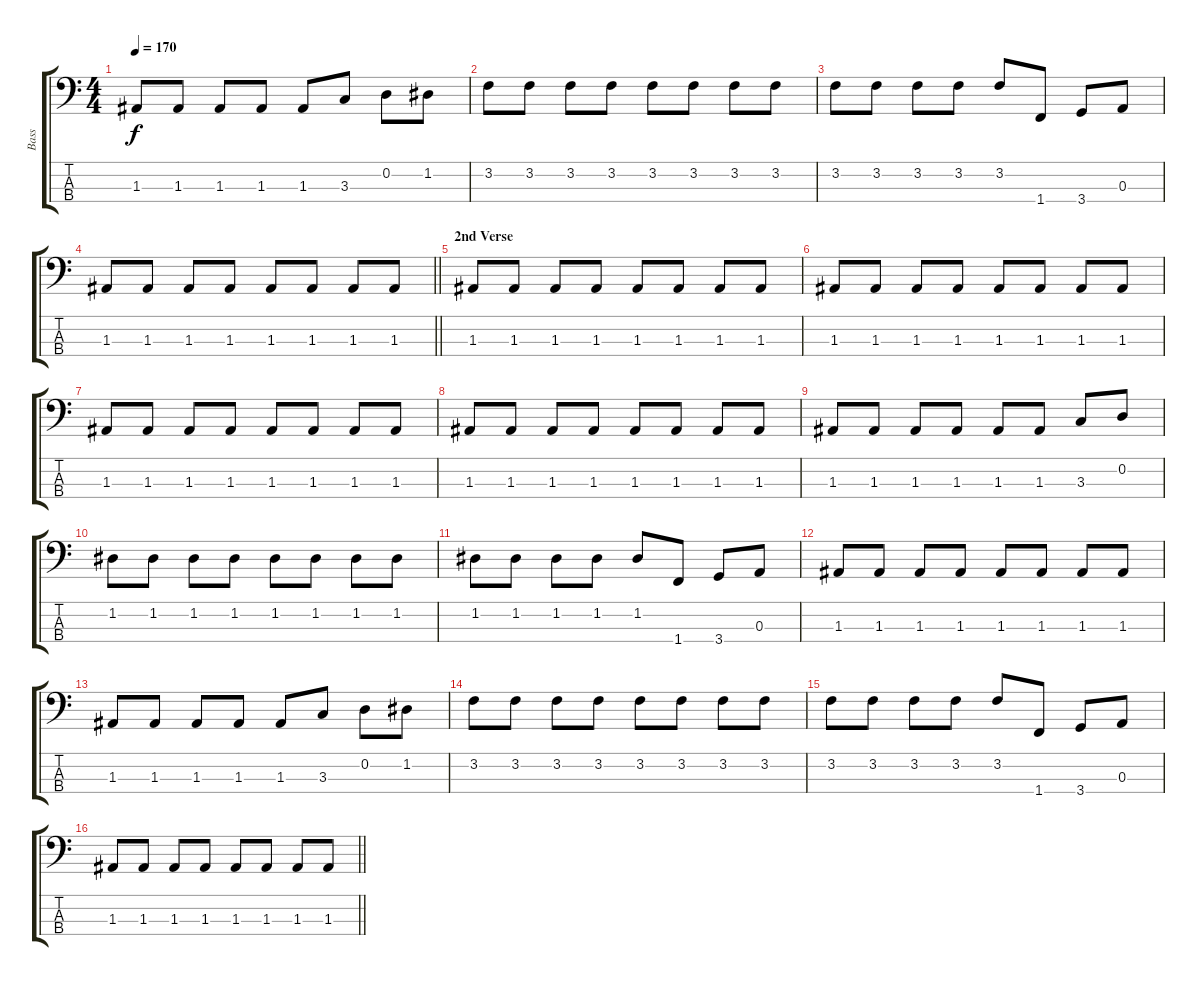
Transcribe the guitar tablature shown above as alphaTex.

\track ("Bass" "Bass") {instrument electricbassfinger}
\staff {score tabs}
\tuning (G2 D2 A1 E1) {hide}
\ts (4 4)
\tempo 170
\clef f4
\ks c
1.3.8{dy f} 1.3.8 1.3.8 1.3.8 1.3.8 3.3.8 0.2.8 1.2.8 |
3.2.8 3.2.8 3.2.8 3.2.8 3.2.8 3.2.8 3.2.8 3.2.8 |
3.2.8 3.2.8 3.2.8 3.2.8 3.2.8 1.4.8 3.4.8 0.3.8 |
\barLineRight lightlight
1.3.8 1.3.8 1.3.8 1.3.8 1.3.8 1.3.8 1.3.8 1.3.8 |
\section ("" "2nd Verse")
1.3.8 1.3.8 1.3.8 1.3.8 1.3.8 1.3.8 1.3.8 1.3.8 |
1.3.8 1.3.8 1.3.8 1.3.8 1.3.8 1.3.8 1.3.8 1.3.8 |
1.3.8 1.3.8 1.3.8 1.3.8 1.3.8 1.3.8 1.3.8 1.3.8 |
1.3.8 1.3.8 1.3.8 1.3.8 1.3.8 1.3.8 1.3.8 1.3.8 |
1.3.8 1.3.8 1.3.8 1.3.8 1.3.8 1.3.8 3.3.8 0.2.8 |
1.2.8 1.2.8 1.2.8 1.2.8 1.2.8 1.2.8 1.2.8 1.2.8 |
1.2.8 1.2.8 1.2.8 1.2.8 1.2.8 1.4.8 3.4.8 0.3.8 |
1.3.8 1.3.8 1.3.8 1.3.8 1.3.8 1.3.8 1.3.8 1.3.8 |
1.3.8 1.3.8 1.3.8 1.3.8 1.3.8 3.3.8 0.2.8 1.2.8 |
3.2.8 3.2.8 3.2.8 3.2.8 3.2.8 3.2.8 3.2.8 3.2.8 |
3.2.8 3.2.8 3.2.8 3.2.8 3.2.8 1.4.8 3.4.8 0.3.8 |
\barLineRight lightlight
1.3.8 1.3.8 1.3.8 1.3.8 1.3.8 1.3.8 1.3.8 1.3.8
